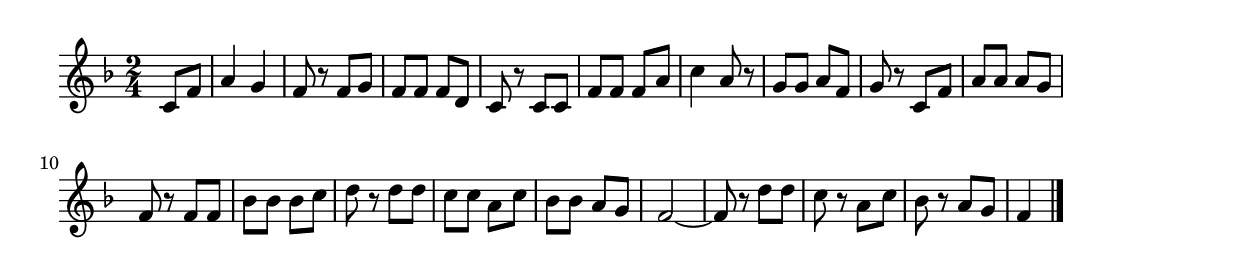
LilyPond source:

\version "2.18.2"

% あわてんぼうのサンタクロース
% \index{あわてんぼう@あわてんぼうのサンタクロース}
% \index{くりすます@あわてんぼうのサンタクロース}

\score {

\layout {
line-width = #170
indent = 0\mm
}

\relative c' {
\key f \major
\time 2/4
\numericTimeSignature
\partial 4

c8 f | % 1
a4 g |
f8 r f g |
f f f d |
c r c c |
f f f a |
c4 a8 r | % 7
g g a f |
g r c, f |
a a a g |
f r f f |
bes bes bes c | % 11
d r d d |
c c a c |
bes bes a g |
f2~ |
f8 r  d' d |
c r a c |
bes r a g |
f4 

\bar "|."
}

\midi {}

}